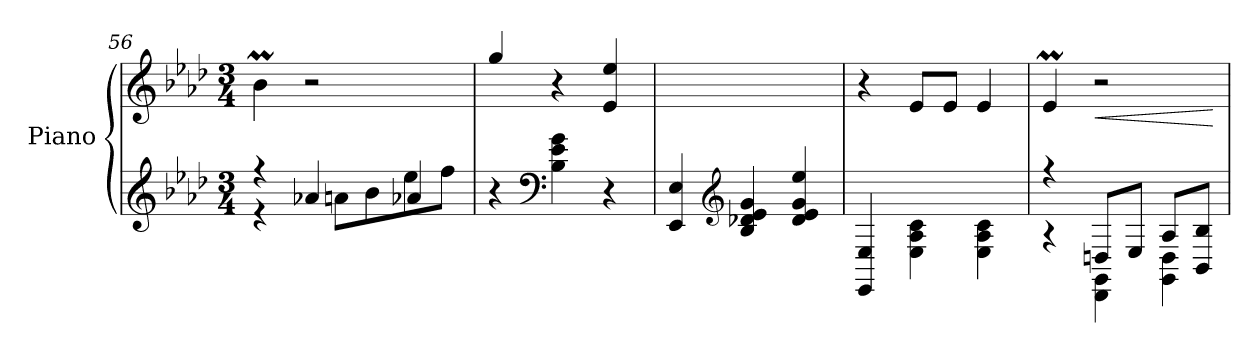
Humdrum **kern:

**kern	**kern	**dynam
*part1	*part1	*part1
*staff2	*staff1	*staff1/2
*I"Piano	*	*
*I'Pno.	*	*
*clefG2	*clefG2	*
*k[b-e-a-d-]	*k[b-e-a-d-]	*
*M3/4	*M3/4	*
=56	=56	=56
*^	*	*
4r	4r	4b-M\	.
4a-X/	8an\L	2r	.
.	8b-\	.	.
4a-X/	8ee-\	.	.
.	8ff\J	.	.
*v	*v	*	*
=57	=57	=57
4r	4gg/	.
*clefF4	*	*
4B-\ 4e-\ 4g\	4r	.
4r	4e-/ 4ee-/	.
=58	=58	=58
4EE-/ 4E-/	2.ryy	.
*clefG2	*	*
4B-/ 4d-X/ 4e-/ 4g/	.	.
4d-/ 4e-/ 4g/ 4ee-/	.	.
=59	=59	=59
4EE-/ 4E-/	4r	.
4E-\ 4A-\ 4c\	8e-/L	.
.	8e-/J	.
4E-\ 4A-\ 4c\	4e-/	.
!!LO:PB:g=z
=60	=60	=60
*^	*	*
4r	4r	4e-M/	.
!	!	!	!LO:HP:b
4DD-\ 4GG\	8Dn/L	2r	<
.	8E-/J	.	.
4GG\ 4D\	8A-/L	.	.
.	8BB-/ 8B-/J	.	.
*v	*v	*	*
.	.	[
=	=	=
*-	*-	*-
